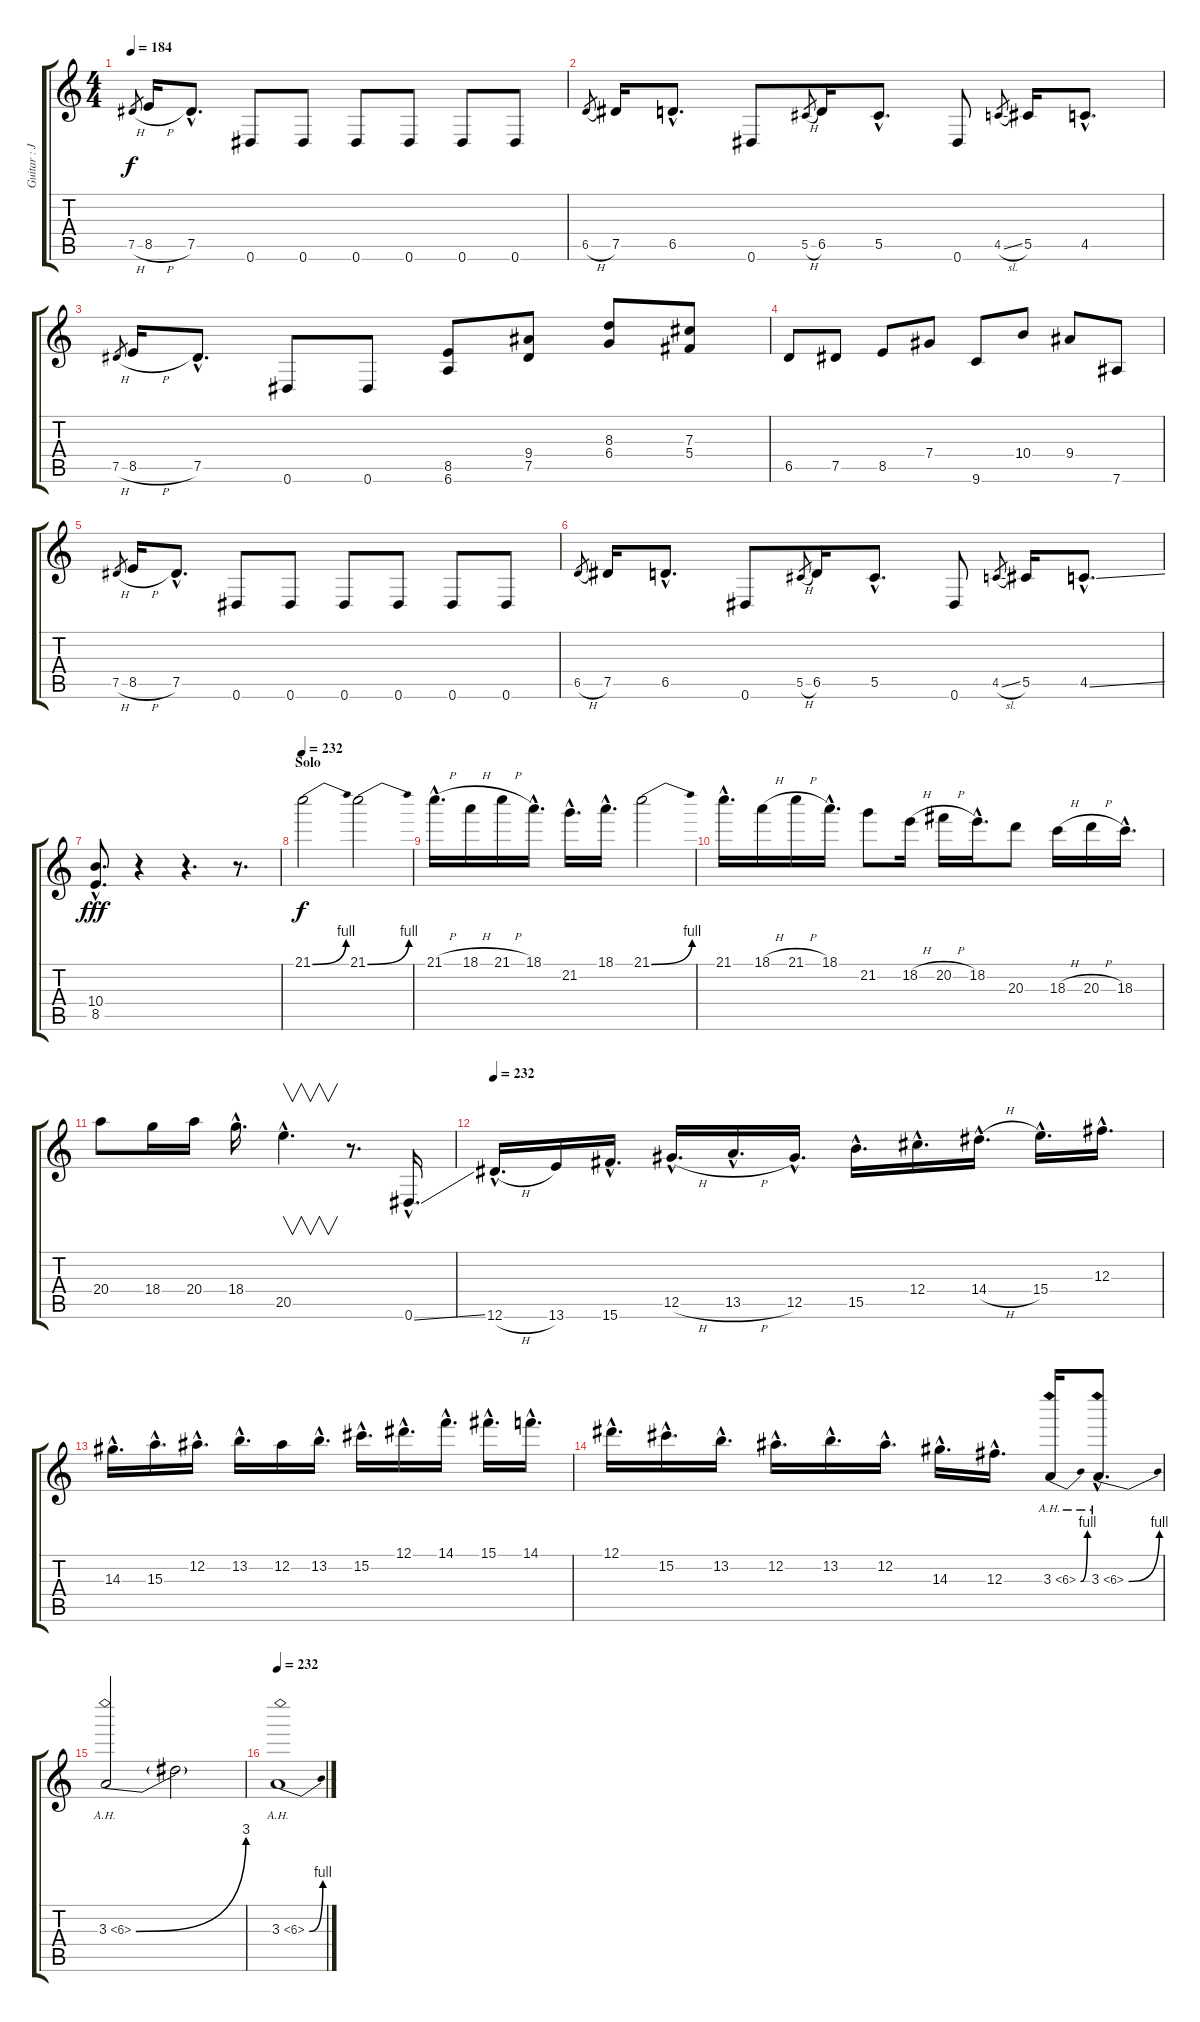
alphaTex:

\track ("Guitar : Jeff Hanneman" "Guitar : J") {instrument overdrivenguitar}
\staff {score tabs}
\tuning (Eb4 Bb3 Gb3 Db3 Ab2 Eb2) {hide}
\ts (4 4)
\tempo 184
\clef g2
\ks c
7.5{h}.8{gr dy f} 8.5{h}.16 7.5{hac}.8{d} 0.6.8 0.6.8 0.6.8 0.6.8 0.6.8 0.6.8 |
6.5{h}.8{gr} 7.5.16 6.5{hac}.8{d} 0.6.8 5.5{h}.8{gr} 6.5.16 5.5{hac}.8{d} 0.6.8 4.5{sl}.8{gr} 5.5.16 4.5{hac}.8{d} |
7.5{h}.8{gr} 8.5{h}.16 7.5{hac}.8{d} 0.6.8 0.6.8 (8.5 6.6).8 (9.4 7.5).8 (8.3 6.4).8 (7.3 5.4).8 |
6.5.8 7.5.8 8.5.8 7.4.8 9.6.8 10.4.8 9.4.8 7.6.8 |
7.5{h}.8{gr} 8.5{h}.16 7.5{hac}.8{d} 0.6.8 0.6.8 0.6.8 0.6.8 0.6.8 0.6.8 |
6.5{h}.8{gr} 7.5.16 6.5{hac}.8{d} 0.6.8 5.5{h}.8{gr} 6.5.16 5.5{hac}.8{d} 0.6.8 4.5{sl}.8{gr} 5.5.16 4.5{ss hac}.8{d} |
(10.4{hac} 8.5{hac}).8{d dy fff} r.4 r.4{d} r.8{d} |
\section ("" "Solo")
\tempo 232
21.1{be (bend 0 0 60 4)}.2{dy f} 21.1{be (bend 0 0 60 4)}.2 |
21.1{h hac}.16{d} 18.1{h}.16 21.1{h}.16 18.1{hac}.16{d} 21.2{hac}.16{d} 18.1{hac}.16{d} 21.1{be (bend 0 0 60 4)}.2 |
21.1{hac}.16{d} 18.1{h}.16 21.1{h}.16 18.1{hac}.16{d} 21.2.8 18.2{h}.16 20.2{h}.16 18.2{hac}.16{d} 20.3.8 18.3{h}.16 20.3{h}.16 18.3{hac}.16{d} |
20.4.8 18.4.16 20.4.16 18.4{hac}.16{d} 20.5{hac}.4{v d} r.8{d} 0.6{ss hac}.16{d} |
\tempo 232
12.6{h hac}.16{d} 13.6.16 15.6{hac}.16{d} 12.5{h hac}.16{d} 13.5{h hac}.16{d} 12.5{hac}.16{d} 15.5{hac}.16{d} 12.4{hac}.16{d} 14.4{h hac}.16{d} 15.4{hac}.16{d} 12.3{hac}.16{d} |
14.3{hac}.16{d} 15.3{hac}.16{d} 12.2{hac}.16{d} 13.2{hac}.16{d} 12.2.16 13.2{hac}.16{d} 15.2{hac}.16{d} 12.1{hac}.16{d} 14.1{hac}.16{d} 15.1{hac}.16{d} 14.1{hac}.16{d} |
12.1{hac}.16{d} 15.2{hac}.16{d} 13.2{hac}.16{d} 12.2{hac}.16{d} 13.2{hac}.16{d} 12.2{hac}.16{d} 14.3{hac}.16{d} 12.3{hac}.16{d} 3.3{be (bend 0 0 60 4) ah 3}.16 3.3{be (bend 0 0 60 4) ah 3 hac}.8{d} |
3.3{be (bend 0 0 60 12) ah 3}.2 3.3{t}.2 |
\tempo 232
3.3{be (bend 0 0 60 4) ah 3}.1
